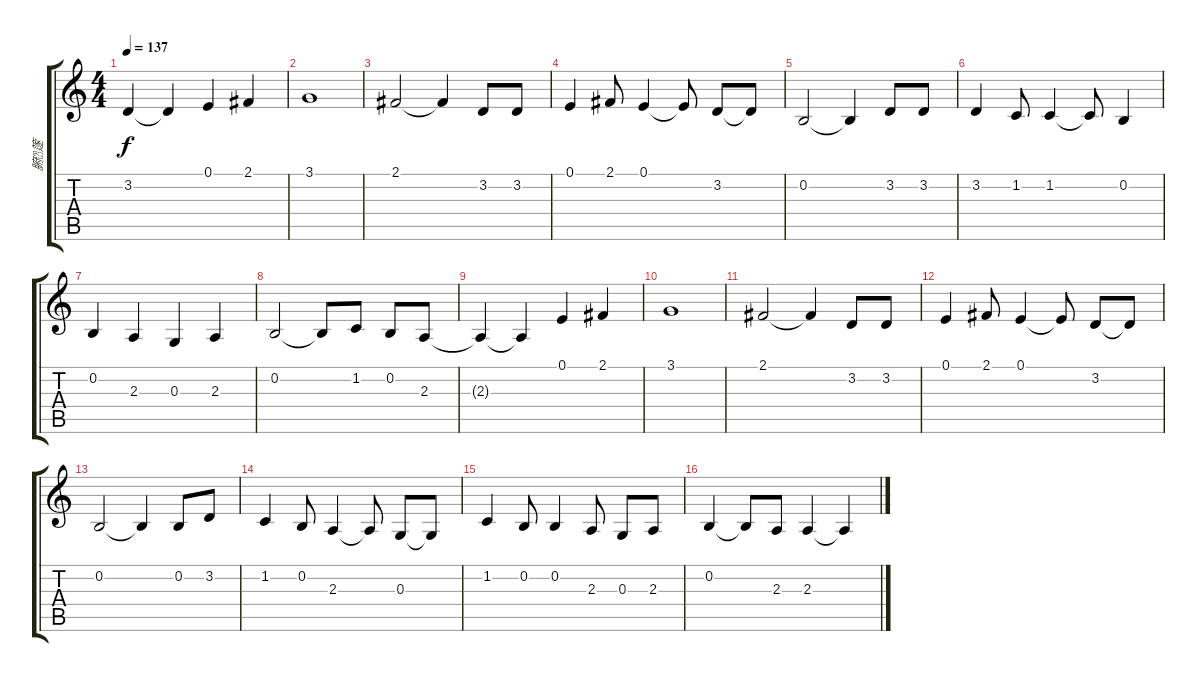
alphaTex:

\track ("腑篴" "腑篴") {instrument flute}
\staff {score tabs}
\tuning (E4 B3 G3 D3 A2 E2) {hide}
\ts (4 4)
\tempo 137
\clef g2
\ks c
3.2{t}.4{dy f} 3.2{t}.4 0.1.4 2.1.4 |
3.1.1 |
2.1.2 2.1{t}.4 3.2.8 3.2.8 |
0.1.4 2.1.8 0.1.4 0.1{t}.8 3.2.8 3.2{t}.8 |
0.2.2 0.2{t}.4 3.2.8 3.2.8 |
3.2.4 1.2.8 1.2.4 1.2{t}.8 0.2.4 |
0.2.4 2.3.4 0.3.4 2.3.4 |
0.2.2 0.2{t}.8 1.2.8 0.2.8 2.3.8 |
2.3{t}.4 2.3{t}.4 0.1.4 2.1.4 |
3.1.1 |
2.1.2 2.1{t}.4 3.2.8 3.2.8 |
0.1.4 2.1.8 0.1.4 0.1{t}.8 3.2.8 3.2{t}.8 |
0.2.2 0.2{t}.4 0.2.8 3.2.8 |
1.2.4 0.2.8 2.3.4 2.3{t}.8 0.3.8 0.3{t}.8 |
1.2.4 0.2.8 0.2.4 2.3.8 0.3.8 2.3.8 |
0.2.4 0.2{t}.8 2.3.8 2.3.4 2.3{t}.4
